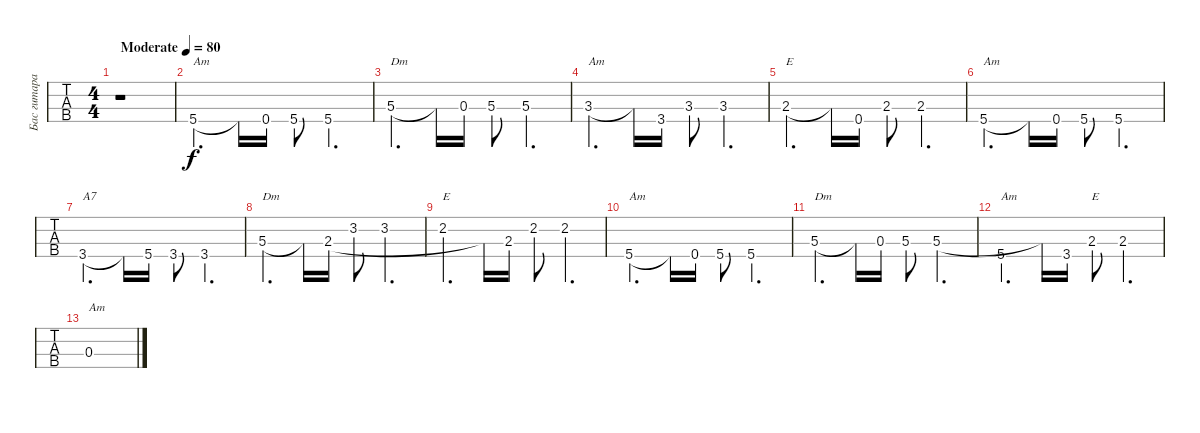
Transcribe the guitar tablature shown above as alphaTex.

\track ("Бас гитара " "Бас гитара") {instrument electricbassfinger}
\staff {tabs}
\tuning (G2 D2 A1 E1) {hide}
\ts (4 4)
\tempo (80 "Moderate")
\clef f4
\ks c
r.1{dy f instrument electricbassfinger} |
5.4.4{d txt "Am"} 5.4{t}.16 0.4.16 5.4{st}.8 5.4.4{d} |
5.3.4{d txt "Dm"} 5.3{t}.16 0.3.16 5.3{st}.8 5.3.4{d} |
3.3.4{d txt "Am"} 3.3{t}.16 3.4.16 3.3{st}.8 3.3.4{d} |
2.3.4{d txt "E"} 2.3{t}.16 0.4.16 2.3{st}.8 2.3.4{d} |
5.4.4{d txt "Am"} 5.4{t}.16 0.4.16 5.4{st}.8 5.4.4{d} |
3.4.4{d txt "A7"} 3.4{t}.16 5.4.16 3.4{st}.8 3.4.4{d} |
5.3.4{d txt "Dm"} 5.3{t}.16 2.3{st}.16 3.2{st}.8 3.2.4{d} |
2.2.4{d txt "E"} 2.3{t}.16 2.3.16 2.2{st}.8 2.2.4{d} |
5.4.4{d txt "Am"} 5.4{t}.16 0.4.16 5.4{st}.8 5.4.4{d} |
5.3.4{d txt "Dm"} 5.3{t}.16 0.3.16 5.3{st}.8 5.3.4{d} |
5.4.4{d txt "Am"} 5.3{t}.16 3.4.16 2.3{st}.8{txt "E"} 2.3.4{d} |
0.3.1{txt "Am"}
